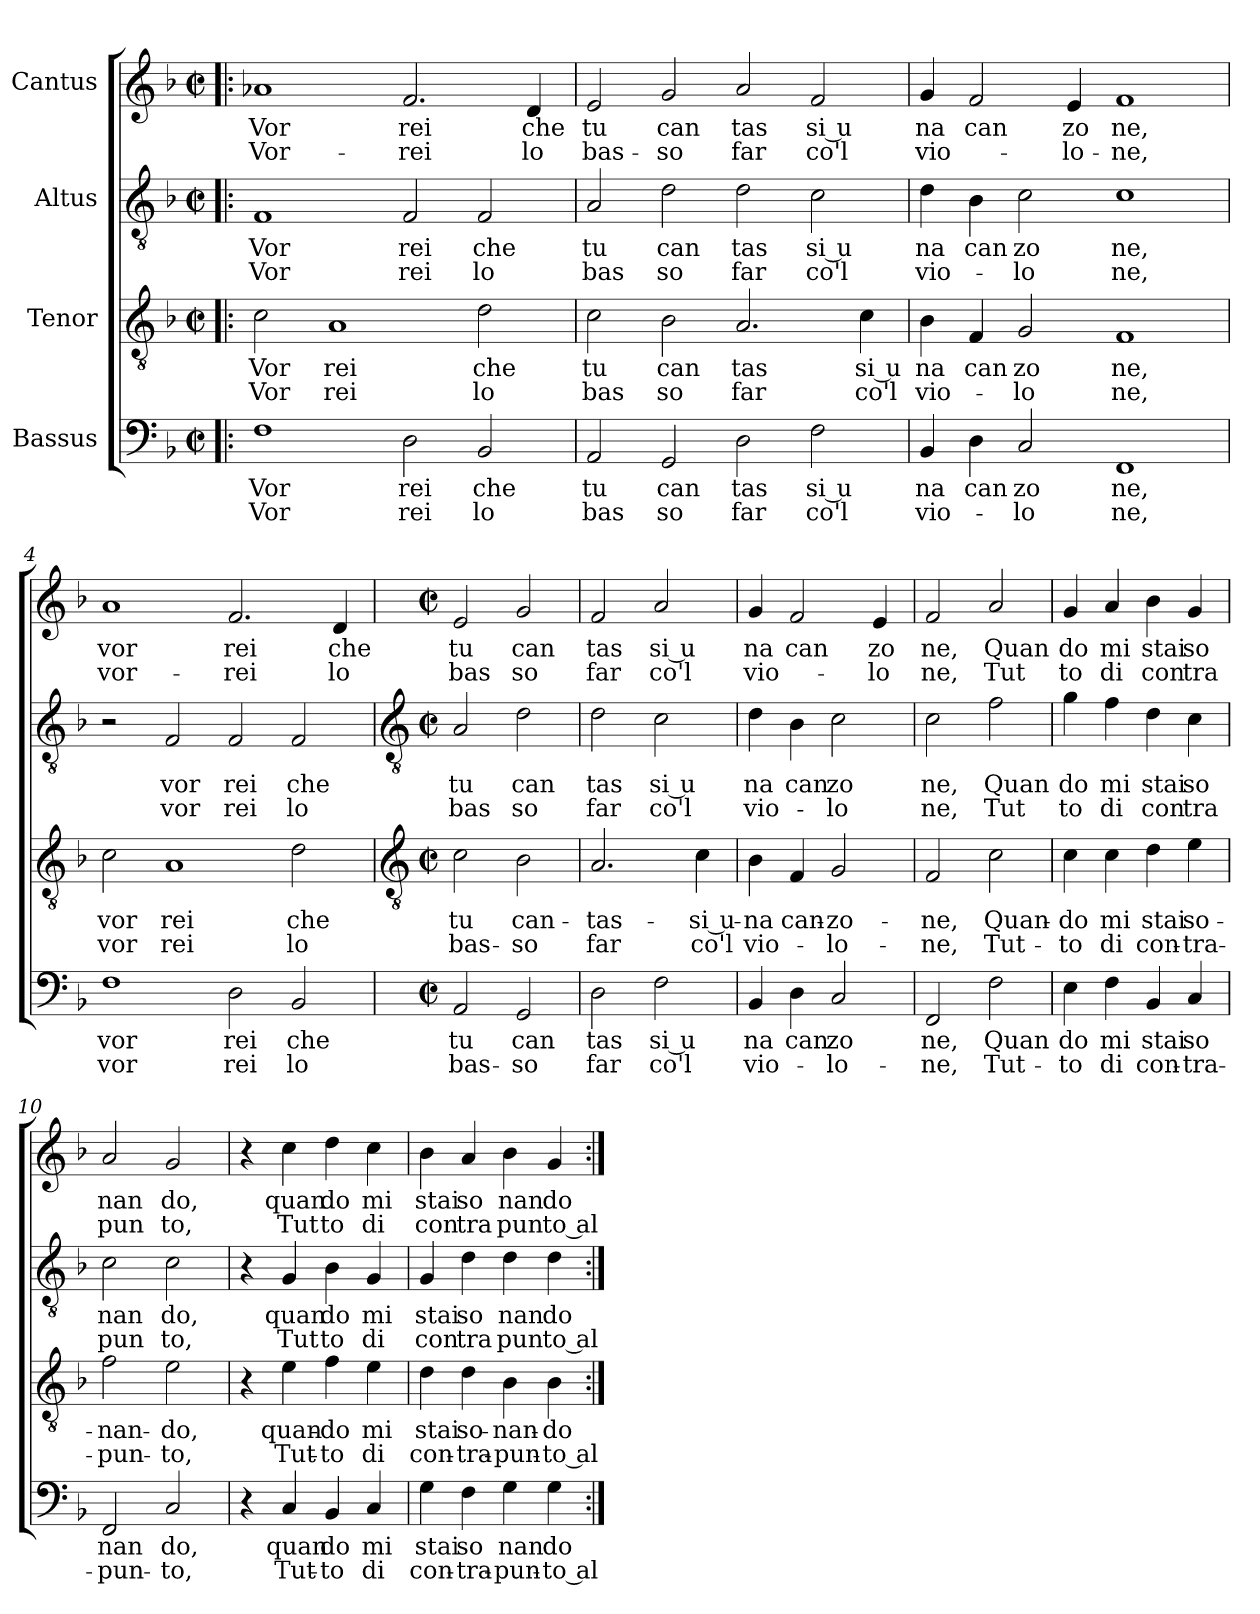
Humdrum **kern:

**kern	**text	**text	**kern	**text	**text	**kern	**text	**text	**kern	**text	**text
*part4	*part4	*part4	*part3	*part3	*part3	*part2	*part2	*part2	*part1	*part1	*part1
*staff4	*staff4	*staff4	*staff3	*staff3	*staff3	*staff2	*staff2	*staff2	*staff1	*staff1	*staff1
*I"Bassus	*	*	*I"Tenor	*	*	*I"Altus	*	*	*I"Cantus	*	*
*clefF4	*	*	*clefGv2	*	*	*clefGv2	*	*	*clefG2	*	*
*k[b-]	*	*	*k[b-]	*	*	*k[b-]	*	*	*k[b-]	*	*
*F:	*	*	*F:	*	*	*F:	*	*	*F:	*	*
*M4/2	*	*	*M4/2	*	*	*M4/2	*	*	*M4/2	*	*
*met(c|)	*	*	*met(c|)	*	*	*met(c|)	*	*	*met(c|)	*	*
=1!|:	=1!|:	=1!|:	=1!|:	=1!|:	=1!|:	=1!|:	=1!|:	=1!|:	=1!|:	=1!|:	=1!|:
!	!LO:LY:b	!LO:LY:b	!	!LO:LY:b	!LO:LY:b	!	!LO:LY:b	!LO:LY:b	!	!LO:LY:b	!LO:LY:b
1F	Vor	Vor	2c\	Vor	Vor	1F	Vor	Vor	1a-X	Vor	Vor-
!	!	!	!	!LO:LY:b	!LO:LY:b	!	!	!	!	!	!
.	.	.	1A	rei	rei	.	.	.	.	.	.
!	!LO:LY:b	!LO:LY:b	!	!	!	!	!LO:LY:b	!LO:LY:b	!	!LO:LY:b	!LO:LY:b
2D\	rei	rei	.	.	.	2F/	rei	rei	2.f/	-rei	rei
!	!LO:LY:b	!LO:LY:b	!	!LO:LY:b	!LO:LY:b	!	!LO:LY:b	!LO:LY:b	!	!	!
2BB-/	che	lo	2d\	che	lo	2F/	che	lo	.	.	.
!	!	!	!	!	!	!	!	!	!	!LO:LY:b	!LO:LY:b
.	.	.	.	.	.	.	.	.	4d/	che	lo
=2	=2	=2	=2	=2	=2	=2	=2	=2	=2	=2	=2
!	!LO:LY:b	!LO:LY:b	!	!LO:LY:b	!LO:LY:b	!	!LO:LY:b	!LO:LY:b	!	!LO:LY:b	!LO:LY:b
2AA/	tu	bas	2c\	tu	bas	2A/	tu	bas	2e/	tu	bas-
!	!LO:LY:b	!LO:LY:b	!	!LO:LY:b	!LO:LY:b	!	!LO:LY:b	!LO:LY:b	!	!LO:LY:b	!LO:LY:b
2GG/	can	so	2B-\	can	so	2d\	can	so	2g/	-can	so
!	!LO:LY:b	!LO:LY:b	!	!LO:LY:b	!LO:LY:b	!	!LO:LY:b	!LO:LY:b	!	!LO:LY:b	!LO:LY:b
2D\	tas	far	2.A/	tas	far	2d\	tas	far	2a/	tas	far
!	!LO:LY:b	!LO:LY:b	!	!	!	!	!LO:LY:b	!LO:LY:b	!	!LO:LY:b	!LO:LY:b
2F\	si u	co'l	.	.	.	2c\	si u	co'l	2f/	si u	co'l
!	!	!	!	!LO:LY:b	!LO:LY:b	!	!	!	!	!	!
.	.	.	4c\	si u	co'l	.	.	.	.	.	.
=3	=3	=3	=3	=3	=3	=3	=3	=3	=3	=3	=3
!	!LO:LY:b	!LO:LY:b	!	!LO:LY:b	!LO:LY:b	!	!LO:LY:b	!LO:LY:b	!	!LO:LY:b	!LO:LY:b
4BB-/	na	vio-	4B-\	na	vio-	4d\	na	vio-	4g/	na	vio-
!	!LO:LY:b	!	!	!LO:LY:b	!	!	!LO:LY:b	!	!	!LO:LY:b	!
4D\	-can	.	4F/	-can	.	4B-\	-can	.	2f/	-can	.
!	!LO:LY:b	!LO:LY:b	!	!LO:LY:b	!LO:LY:b	!	!LO:LY:b	!LO:LY:b	!	!	!
2C/	zo	lo	2G/	zo	lo	2c\	zo	lo	.	.	.
!	!	!	!	!	!	!	!	!	!	!LO:LY:b	!LO:LY:b
.	.	.	.	.	.	.	.	.	4e/	zo	lo-
!	!LO:LY:b	!LO:LY:b	!	!LO:LY:b	!LO:LY:b	!	!LO:LY:b	!LO:LY:b	!	!LO:LY:b	!LO:LY:b
1FF	ne,	ne,	1F	ne,	ne,	1c	ne,	ne,	1f	-ne,	ne,
=4	=4	=4	=4	=4	=4	=4	=4	=4	=4	=4	=4
!	!LO:LY:b	!LO:LY:b	!	!LO:LY:b	!LO:LY:b	!	!	!	!	!LO:LY:b	!LO:LY:b
1F	vor	vor	2c\	vor	vor	2r	.	.	1a	vor	vor-
!	!	!	!	!LO:LY:b	!LO:LY:b	!	!LO:LY:b	!LO:LY:b	!	!	!
.	.	.	1A	rei	rei	2F/	vor	vor	.	.	.
!	!LO:LY:b	!LO:LY:b	!	!	!	!	!LO:LY:b	!LO:LY:b	!	!LO:LY:b	!LO:LY:b
2D\	rei	rei	.	.	.	2F/	rei	rei	2.f/	-rei	rei
!	!LO:LY:b	!LO:LY:b	!	!LO:LY:b	!LO:LY:b	!	!LO:LY:b	!LO:LY:b	!	!	!
2BB-/	che	lo	2d\	che	lo	2F/	che	lo	.	.	.
!	!	!	!	!	!	!	!	!	!	!LO:LY:b	!LO:LY:b
.	.	.	.	.	.	.	.	.	4d/	che	lo
!!LO:LB:g=z
=5	=5	=5	=5	=5	=5	=5	=5	=5	=5	=5	=5
*	*	*	*clefGv2	*	*	*clefGv2	*	*	*	*	*
*M2/2	*	*	*M2/2	*	*	*M2/2	*	*	*M2/2	*	*
*met(c|)	*	*	*met(c|)	*	*	*met(c|)	*	*	*met(c|)	*	*
!	!LO:LY:b	!LO:LY:b	!	!LO:LY:b	!LO:LY:b	!	!LO:LY:b	!LO:LY:b	!	!LO:LY:b	!LO:LY:b
2AA/	tu	bas-	2c\	tu	bas-	2A/	tu	bas	2e/	tu	bas
!	!LO:LY:b	!LO:LY:b	!	!LO:LY:b	!LO:LY:b	!	!LO:LY:b	!LO:LY:b	!	!LO:LY:b	!LO:LY:b
2GG/	-can	so	2B-\	-can-	-so	2d\	can	so	2g/	can	so
=6	=6	=6	=6	=6	=6	=6	=6	=6	=6	=6	=6
!	!LO:LY:b	!LO:LY:b	!	!LO:LY:b	!LO:LY:b	!	!LO:LY:b	!LO:LY:b	!	!LO:LY:b	!LO:LY:b
2D\	tas	far	2.A/	tas-	-far	2d\	tas	far	2f/	tas	far
!	!LO:LY:b	!LO:LY:b	!	!	!	!	!LO:LY:b	!LO:LY:b	!	!LO:LY:b	!LO:LY:b
2F\	si u	co'l	.	.	.	2c\	si u	co'l	2a/	si u	co'l
!	!	!	!	!LO:LY:b	!LO:LY:b	!	!	!	!	!	!
.	.	.	4c\	si u-	-co'l	.	.	.	.	.	.
=7	=7	=7	=7	=7	=7	=7	=7	=7	=7	=7	=7
!	!LO:LY:b	!LO:LY:b	!	!LO:LY:b	!LO:LY:b	!	!LO:LY:b	!LO:LY:b	!	!LO:LY:b	!LO:LY:b
4BB-/	na	vio-	4B-\	na	vio-	4d\	na	vio-	4g/	na	vio-
!	!LO:LY:b	!	!	!LO:LY:b	!	!	!LO:LY:b	!	!	!LO:LY:b	!
4D\	-can	.	4F/	-can-	.	4B-\	-can	.	2f/	-can	.
!	!LO:LY:b	!LO:LY:b	!	!LO:LY:b	!LO:LY:b	!	!LO:LY:b	!LO:LY:b	!	!	!
2C/	zo	lo-	2G/	-zo-	-lo-	2c\	zo	lo	.	.	.
!	!	!	!	!	!	!	!	!	!	!LO:LY:b	!LO:LY:b
.	.	.	.	.	.	.	.	.	4e/	zo	lo
=8	=8	=8	=8	=8	=8	=8	=8	=8	=8	=8	=8
!	!LO:LY:b	!LO:LY:b	!	!LO:LY:b	!LO:LY:b	!	!LO:LY:b	!LO:LY:b	!	!LO:LY:b	!LO:LY:b
2FF/	-ne,	ne,	2F/	-ne,	ne,	2c\	ne,	ne,	2f/	ne,	ne,
!	!LO:LY:b	!LO:LY:b	!	!LO:LY:b	!LO:LY:b	!	!LO:LY:b	!LO:LY:b	!	!LO:LY:b	!LO:LY:b
2F\	Quan	Tut-	2c\	Quan-	-Tut-	2f\	Quan	Tut	2a/	Quan	Tut
=9	=9	=9	=9	=9	=9	=9	=9	=9	=9	=9	=9
!	!LO:LY:b	!LO:LY:b	!	!LO:LY:b	!LO:LY:b	!	!LO:LY:b	!LO:LY:b	!	!LO:LY:b	!LO:LY:b
4E\	-do	to	4c\	-do	to	4g\	do	to	4g/	do	to
!	!LO:LY:b	!LO:LY:b	!	!LO:LY:b	!LO:LY:b	!	!LO:LY:b	!LO:LY:b	!	!LO:LY:b	!LO:LY:b
4F\	mi	di	4c\	mi	di	4f\	mi	di	4a/	mi	di
!	!LO:LY:b	!LO:LY:b	!	!LO:LY:b	!LO:LY:b	!	!LO:LY:b	!LO:LY:b	!	!LO:LY:b	!LO:LY:b
4BB-/	stai	con-	4d\	stai	con-	4d\	stai	con	4b-\	stai	con
!	!LO:LY:b	!LO:LY:b	!	!LO:LY:b	!LO:LY:b	!	!LO:LY:b	!LO:LY:b	!	!LO:LY:b	!LO:LY:b
4C/	-so	tra-	4e\	-so-	-tra-	4c\	so	tra	4g/	so	tra
=10	=10	=10	=10	=10	=10	=10	=10	=10	=10	=10	=10
!	!LO:LY:b	!LO:LY:b	!	!LO:LY:b	!LO:LY:b	!	!LO:LY:b	!LO:LY:b	!	!LO:LY:b	!LO:LY:b
2FF/	-nan	pun-	2f\	-nan-	-pun-	2c\	nan	pun	2a/	nan	pun
!	!LO:LY:b	!LO:LY:b	!	!LO:LY:b	!LO:LY:b	!	!LO:LY:b	!LO:LY:b	!	!LO:LY:b	!LO:LY:b
2C/	-do,	to,	2e\	-do,	to,	2c\	do,	to,	2g/	do,	to,
=11	=11	=11	=11	=11	=11	=11	=11	=11	=11	=11	=11
4r	.	.	4r	.	.	4r	.	.	4r	.	.
!	!LO:LY:b	!LO:LY:b	!	!LO:LY:b	!LO:LY:b	!	!LO:LY:b	!LO:LY:b	!	!LO:LY:b	!LO:LY:b
4C/	quan	Tut-	4e\	quan-	-Tut-	4G/	quan	Tut	4cc\	quan	Tut
!	!LO:LY:b	!LO:LY:b	!	!LO:LY:b	!LO:LY:b	!	!LO:LY:b	!LO:LY:b	!	!LO:LY:b	!LO:LY:b
4BB-/	-do	to	4f\	-do	to	4B-\	do	to	4dd\	do	to
!	!LO:LY:b	!LO:LY:b	!	!LO:LY:b	!LO:LY:b	!	!LO:LY:b	!LO:LY:b	!	!LO:LY:b	!LO:LY:b
4C/	mi	di	4e\	mi	di	4G/	mi	di	4cc\	mi	di
=12	=12	=12	=12	=12	=12	=12	=12	=12	=12	=12	=12
!	!LO:LY:b	!LO:LY:b	!	!LO:LY:b	!LO:LY:b	!	!LO:LY:b	!LO:LY:b	!	!LO:LY:b	!LO:LY:b
4G\	stai	con-	4d\	stai	con-	4G/	stai	con	4b-\	stai	con
!	!LO:LY:b	!LO:LY:b	!	!LO:LY:b	!LO:LY:b	!	!LO:LY:b	!LO:LY:b	!	!LO:LY:b	!LO:LY:b
4F\	-so	tra-	4d\	-so-	-tra-	4d\	so	tra	4a/	so	tra
!	!LO:LY:b	!LO:LY:b	!	!LO:LY:b	!LO:LY:b	!	!LO:LY:b	!LO:LY:b	!	!LO:LY:b	!LO:LY:b
4G\	-nan	pun-	4B-\	-nan-	-pun-	4d\	nan	pun	4b-\	nan	pun
!	!LO:LY:b	!LO:LY:b	!	!LO:LY:b	!LO:LY:b	!	!LO:LY:b	!LO:LY:b	!	!LO:LY:b	!LO:LY:b
4G\	-do	to al-	4B-\	-do	to al-	4d\	do	to al	4g/	do	to al
=:|!	=:|!	=:|!	=:|!	=:|!	=:|!	=:|!	=:|!	=:|!	=:|!	=:|!	=:|!
*-	*-	*-	*-	*-	*-	*-	*-	*-	*-	*-	*-
